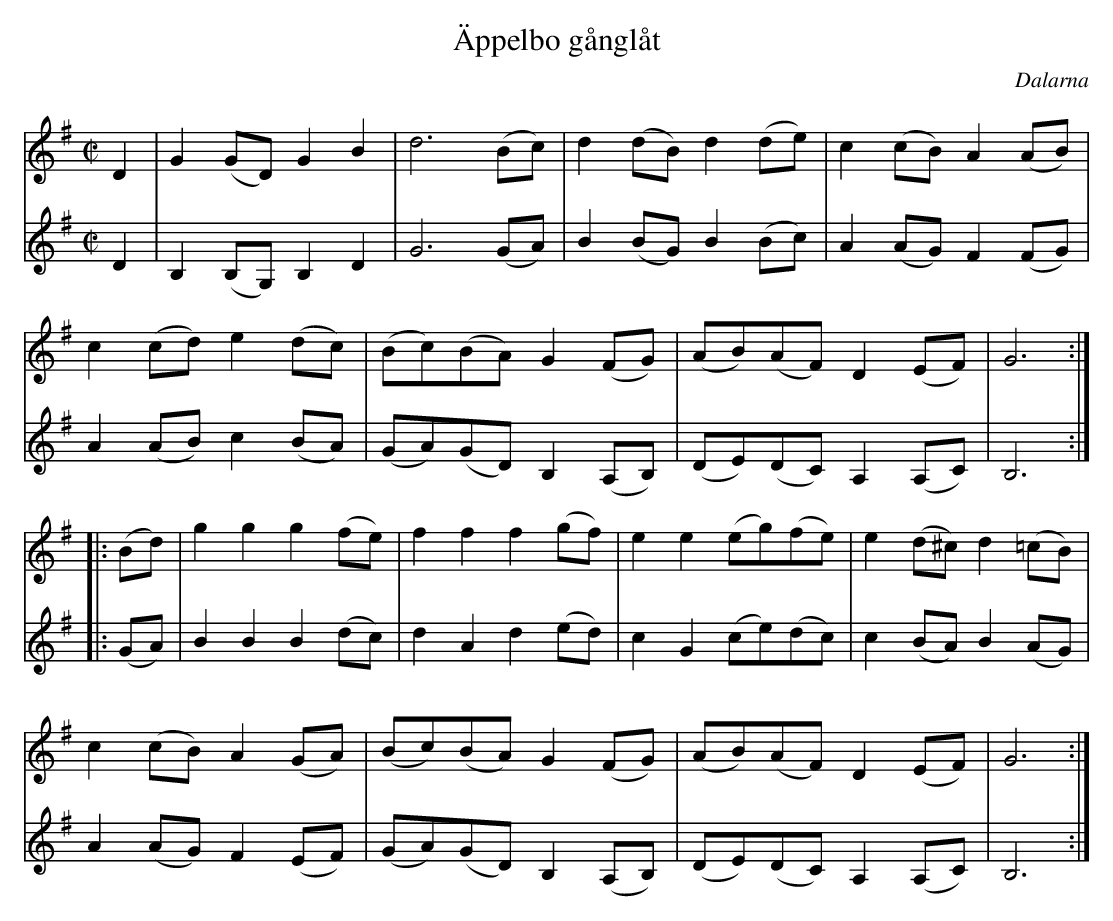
X:1
T:Äppelbo gånglåt
M:C|
L:1/8
O:Dalarna
K:G
V:1
D2 | G2(GD) G2B2 | d6(Bc) | d2(dB) d2(de) | c2(cB) A2(AB) |
c2(cd) e2(dc) | (Bc)(BA) G2(FG) | (AB)(AF) D2(EF) | G6 :|
|: (Bd) | g2g2 g2(fe) | f2f2 f2(gf) | e2e2 (eg)(fe) | e2(d^c) d2(=cB) |
c2(cB) A2(GA) | (Bc)(BA) G2(FG) | (AB)(AF) D2(EF) | G6 :|
V:2
D2 | B,2(B,G,) B,2D2 | G6(GA) | B2(BG) B2(Bc) | A2(AG) F2(FG) |
A2(AB) c2(BA) | (GA)(GD) B,2(A,B,) | (DE)(DC) A,2(A,C) | B,6 :|
|: (GA) | B2B2 B2(dc) | d2A2 d2(ed) | c2G2 (ce)(dc) | c2(BA) B2(AG) |
A2(AG) F2(EF) | (GA)(GD) B,2(A,B,) | (DE)(DC) A,2(A,C) | B,6 :|
